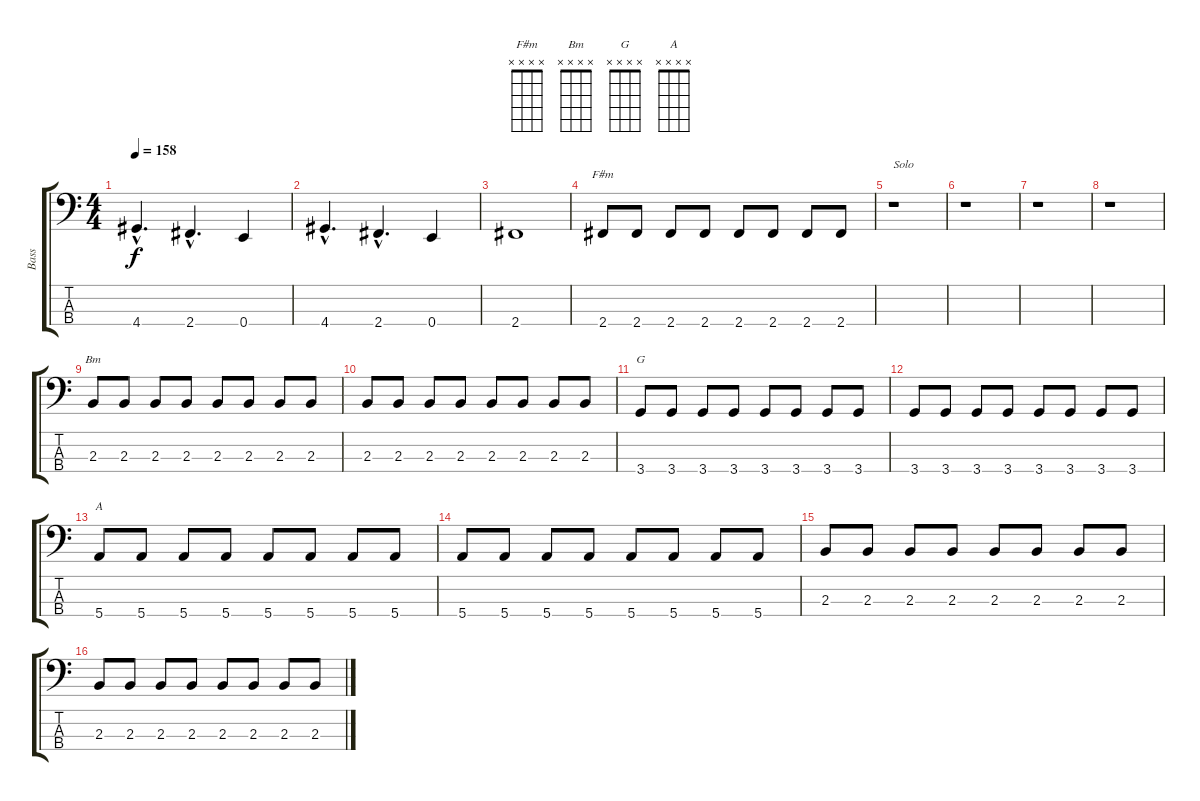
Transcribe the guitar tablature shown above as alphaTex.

\track ("Bass" "Bass") {instrument electricbassfinger}
\staff {score tabs}
\tuning (G2 D2 A1 E1) {hide}
\chord ("F#m" x x x x) {firstfret 0}
\chord ("Bm" x x x x) {firstfret 0}
\chord ("G" x x x x) {firstfret 0}
\chord ("A" x x x x) {firstfret 0}
\ts (4 4)
\tempo 158
\clef f4
\ks c
4.4{hac}.4{d dy f} 2.4{hac}.4{d} 0.4.4 |
4.4{hac}.4{d} 2.4{hac}.4{d} 0.4.4 |
2.4.1 |
2.4.8{ch "F#m"} 2.4.8 2.4.8 2.4.8 2.4.8 2.4.8 2.4.8 2.4.8 |
r.1{txt "Solo"} |
r.1 |
r.1 |
r.1 |
2.3.8{ch "Bm"} 2.3.8 2.3.8 2.3.8 2.3.8 2.3.8 2.3.8 2.3.8 |
2.3.8 2.3.8 2.3.8 2.3.8 2.3.8 2.3.8 2.3.8 2.3.8 |
3.4.8{ch "G"} 3.4.8 3.4.8 3.4.8 3.4.8 3.4.8 3.4.8 3.4.8 |
3.4.8 3.4.8 3.4.8 3.4.8 3.4.8 3.4.8 3.4.8 3.4.8 |
5.4.8{ch "A"} 5.4.8 5.4.8 5.4.8 5.4.8 5.4.8 5.4.8 5.4.8 |
5.4.8 5.4.8 5.4.8 5.4.8 5.4.8 5.4.8 5.4.8 5.4.8 |
2.3.8 2.3.8 2.3.8 2.3.8 2.3.8 2.3.8 2.3.8 2.3.8 |
2.3.8 2.3.8 2.3.8 2.3.8 2.3.8 2.3.8 2.3.8 2.3.8
